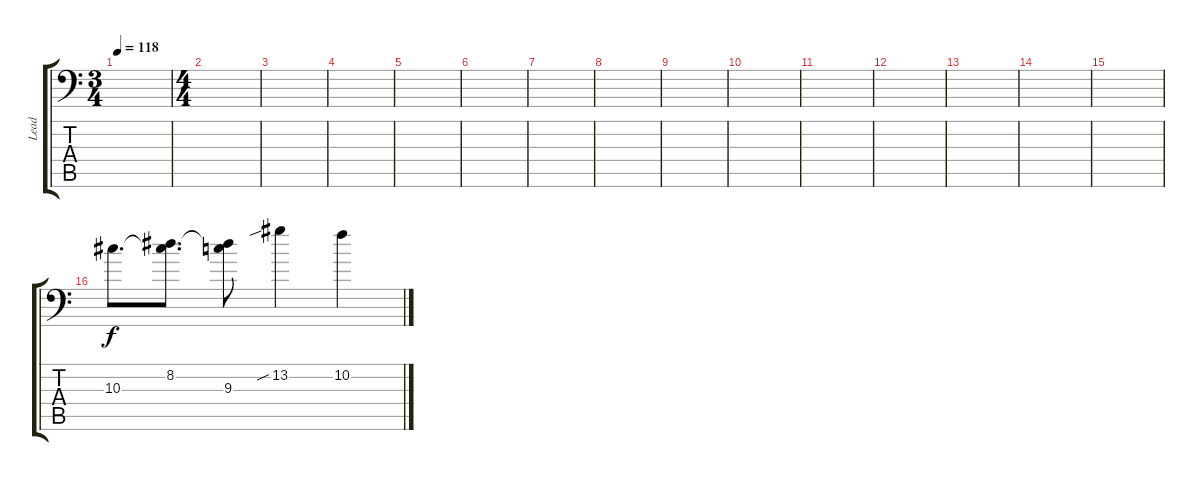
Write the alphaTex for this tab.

\track ("Lead" "Lead") {instrument distortionguitar}
\staff {score tabs}
\tuning (C4 G3 Eb3 Bb2 F2 Bb1) {hide}
\ts (3 4)
\tempo 118
\clef f4
\ks c
|
\ts (4 4)
|
|
|
|
|
|
|
|
|
|
|
|
|
|
10.3.8{d} (8.2 10.3{t}).8{d} (8.2{t} 9.3).8 13.2{sib}.4 10.2.4
